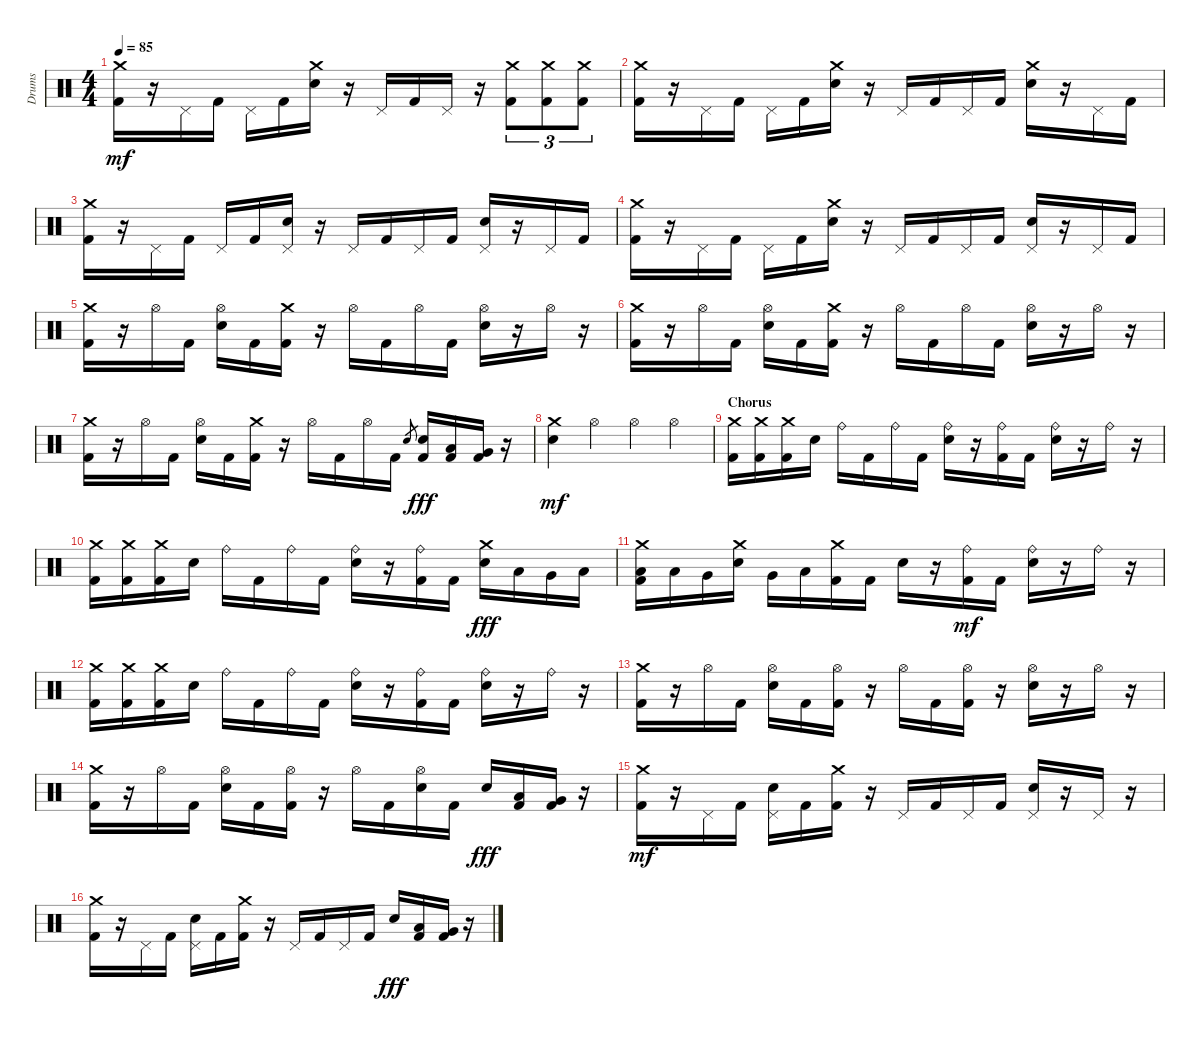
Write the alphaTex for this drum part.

\track ("Drums" "Drums") {instrument percussion}
\staff {score}
\articulation defaults
\ts (4 4)
\tempo 85
\clef neutral
\ks c
("Crash medium (hit)" "Kick (hit) 2").16{dy mf} r.16 "Pedal Hi-Hat (hit)".16 "Kick (hit) 2".16 "Pedal Hi-Hat (hit)".16 "Kick (hit) 2".16 ("Crash medium (hit)" "Electric Snare (hit)").16 r.16 "Pedal Hi-Hat (hit)".16 "Kick (hit) 2".16 "Pedal Hi-Hat (hit)".16 r.16 ("Crash medium (hit)" "Kick (hit) 2").8{tu (3 2)} ("Crash medium (hit)" "Kick (hit) 2").8{tu (3 2)} ("Crash medium (hit)" "Kick (hit) 2").8{tu (3 2)} |
("Crash medium (hit)" "Kick (hit) 2").16 r.16 "Pedal Hi-Hat (hit)".16 "Kick (hit) 2".16 "Pedal Hi-Hat (hit)".16 "Kick (hit) 2".16 ("Crash medium (hit)" "Electric Snare (hit)").16 r.16 "Pedal Hi-Hat (hit)".16 "Kick (hit) 2".16 "Pedal Hi-Hat (hit)".16 "Kick (hit) 2".16 ("Crash medium (hit)" "Electric Snare (hit)").16 r.16 "Pedal Hi-Hat (hit)".16 "Kick (hit) 2".16 |
("Crash medium (hit)" "Kick (hit) 2").16 r.16 "Pedal Hi-Hat (hit)".16 "Kick (hit) 2".16 "Pedal Hi-Hat (hit)".16 "Kick (hit) 2".16 ("Pedal Hi-Hat (hit)" "Electric Snare (hit)").16 r.16 "Pedal Hi-Hat (hit)".16 "Kick (hit) 2".16 "Pedal Hi-Hat (hit)".16 "Kick (hit) 2".16 ("Pedal Hi-Hat (hit)" "Electric Snare (hit)").16 r.16 "Pedal Hi-Hat (hit)".16 "Kick (hit) 2".16 |
("Crash medium (hit)" "Kick (hit) 2").16 r.16 "Pedal Hi-Hat (hit)".16 "Kick (hit) 2".16 "Pedal Hi-Hat (hit)".16 "Kick (hit) 2".16 ("Crash medium (hit)" "Electric Snare (hit)").16 r.16 "Pedal Hi-Hat (hit)".16 "Kick (hit) 2".16 "Pedal Hi-Hat (hit)".16 "Kick (hit) 2".16 ("Pedal Hi-Hat (hit)" "Electric Snare (hit)").16 r.16 "Pedal Hi-Hat (hit)".16 "Kick (hit) 2".16 |
("Crash medium (hit)" "Kick (hit) 2").16 r.16 "Hi-Hat (open)".16 "Kick (hit) 2".16 ("Hi-Hat (open)" "Electric Snare (hit)").16 "Kick (hit) 2".16 ("Crash medium (hit)" "Kick (hit) 2").16 r.16 "Hi-Hat (open)".16 "Kick (hit) 2".16 "Hi-Hat (open)".16 "Kick (hit) 2".16 ("Hi-Hat (open)" "Electric Snare (hit)").16 r.16 "Hi-Hat (open)".16 r.16 |
("Crash medium (hit)" "Kick (hit) 2").16 r.16 "Hi-Hat (open)".16 "Kick (hit) 2".16 ("Hi-Hat (open)" "Electric Snare (hit)").16 "Kick (hit) 2".16 ("Crash medium (hit)" "Kick (hit) 2").16 r.16 "Hi-Hat (open)".16 "Kick (hit) 2".16 "Hi-Hat (open)".16 "Kick (hit) 2".16 ("Hi-Hat (open)" "Electric Snare (hit)").16 r.16 "Hi-Hat (open)".16 r.16 |
("Crash medium (hit)" "Kick (hit) 2").16 r.16 "Hi-Hat (open)".16 "Kick (hit) 2".16 ("Hi-Hat (open)" "Electric Snare (hit)").16 "Kick (hit) 2".16 ("Crash medium (hit)" "Kick (hit) 2").16 r.16 "Hi-Hat (open)".16 "Kick (hit) 2".16 "Hi-Hat (open)".16 "Kick (hit) 2".16 "Electric Snare (hit)".8{gr} ("Kick (hit) 2" "Electric Snare (hit)").16{dy fff} ("Kick (hit) 2" "Low Tom (hit)").16 ("Kick (hit) 2" "Very Low Tom (hit)").16 r.16 |
("Electric Snare (hit)" "Crash medium (hit)").4{dy mf} "Hi-Hat (open)".4 "Hi-Hat (open)".4 "Hi-Hat (open)".4 |
\section ("" "Chorus")
("Crash medium (hit)" "Kick (hit) 2").16 ("Crash medium (hit)" "Kick (hit) 2").16 ("Crash medium (hit)" "Kick (hit) 2").16 "Electric Snare (hit)".16 "Ride (bell)".16 "Kick (hit) 2".16 "Ride (bell)".16 "Kick (hit) 2".16 ("Ride (bell)" "Electric Snare (hit)").16 r.16 ("Ride (bell)" "Kick (hit) 2").16 "Kick (hit) 2".16 ("Ride (bell)" "Electric Snare (hit)").16 r.16 "Ride (bell)".16 r.16 |
("Crash medium (hit)" "Kick (hit) 2").16 ("Crash medium (hit)" "Kick (hit) 2").16 ("Crash medium (hit)" "Kick (hit) 2").16 "Electric Snare (hit)".16 "Ride (bell)".16 "Kick (hit) 2".16 "Ride (bell)".16 "Kick (hit) 2".16 ("Ride (bell)" "Electric Snare (hit)").16 r.16 ("Ride (bell)" "Kick (hit) 2").16 "Kick (hit) 2".16 ("Crash medium (hit)" "Electric Snare (hit)").16{dy fff} "Low Tom (hit)".16 "Very Low Tom (hit)".16 "Low Floor Tom (hit)".16 |
("Crash medium (hit)" "Low Tom (hit)" "Kick (hit) 2").16 "Low Tom (hit)".16 "Very Low Tom (hit)".16 ("Crash medium (hit)" "Electric Snare (hit)").16 "Very Low Tom (hit)".16 "Low Floor Tom (hit)".16 ("Crash medium (hit)" "Kick (hit) 2").16 "Kick (hit) 2".16 "Electric Snare (hit)".16 r.16 ("Ride (bell)" "Kick (hit) 2").16{dy mf} "Kick (hit) 2".16 ("Ride (bell)" "Electric Snare (hit)").16 r.16 "Ride (bell)".16 r.16 |
("Crash medium (hit)" "Kick (hit) 2").16 ("Crash medium (hit)" "Kick (hit) 2").16 ("Crash medium (hit)" "Kick (hit) 2").16 "Electric Snare (hit)".16 "Ride (bell)".16 "Kick (hit) 2".16 "Ride (bell)".16 "Kick (hit) 2".16 ("Ride (bell)" "Electric Snare (hit)").16 r.16 ("Ride (bell)" "Kick (hit) 2").16 "Kick (hit) 2".16 ("Ride (bell)" "Electric Snare (hit)").16 r.16 "Ride (bell)".16 r.16 |
("Crash medium (hit)" "Kick (hit) 2").16 r.16 "Hi-Hat (open)".16 "Kick (hit) 2".16 ("Hi-Hat (open)" "Electric Snare (hit)").16 "Kick (hit) 2".16 ("Hi-Hat (open)" "Kick (hit) 2").16 r.16 "Hi-Hat (open)".16 "Kick (hit) 2".16 ("Hi-Hat (open)" "Kick (hit) 2").16 r.16 ("Hi-Hat (open)" "Electric Snare (hit)").16 r.16 "Hi-Hat (open)".16 r.16 |
("Crash medium (hit)" "Kick (hit) 2").16 r.16 "Hi-Hat (open)".16 "Kick (hit) 2".16 ("Hi-Hat (open)" "Electric Snare (hit)").16 "Kick (hit) 2".16 ("Hi-Hat (open)" "Kick (hit) 2").16 r.16 "Hi-Hat (open)".16 "Kick (hit) 2".16 ("Hi-Hat (open)" "Electric Snare (hit)").16 "Kick (hit) 2".16 "Electric Snare (hit)".16{dy fff} ("Kick (hit) 2" "Low Tom (hit)").16 ("Kick (hit) 2" "Very Low Tom (hit)").16 r.16 |
("Crash medium (hit)" "Kick (hit) 2").16{dy mf} r.16 "Pedal Hi-Hat (hit)".16 "Kick (hit) 2".16 ("Pedal Hi-Hat (hit)" "Electric Snare (hit)").16 "Kick (hit) 2".16 ("Crash medium (hit)" "Kick (hit) 2").16 r.16 "Pedal Hi-Hat (hit)".16 "Kick (hit) 2".16 "Pedal Hi-Hat (hit)".16 "Kick (hit) 2".16 ("Pedal Hi-Hat (hit)" "Electric Snare (hit)").16 r.16 "Pedal Hi-Hat (hit)".16 r.16 |
("Crash medium (hit)" "Kick (hit) 2").16 r.16 "Pedal Hi-Hat (hit)".16 "Kick (hit) 2".16 ("Pedal Hi-Hat (hit)" "Electric Snare (hit)").16 "Kick (hit) 2".16 ("Crash medium (hit)" "Kick (hit) 2").16 r.16 "Pedal Hi-Hat (hit)".16 "Kick (hit) 2".16 "Pedal Hi-Hat (hit)".16 "Kick (hit) 2".16 "Electric Snare (hit)".16{dy fff} ("Kick (hit) 2" "Low Tom (hit)").16 ("Kick (hit) 2" "Very Low Tom (hit)").16 r.16
